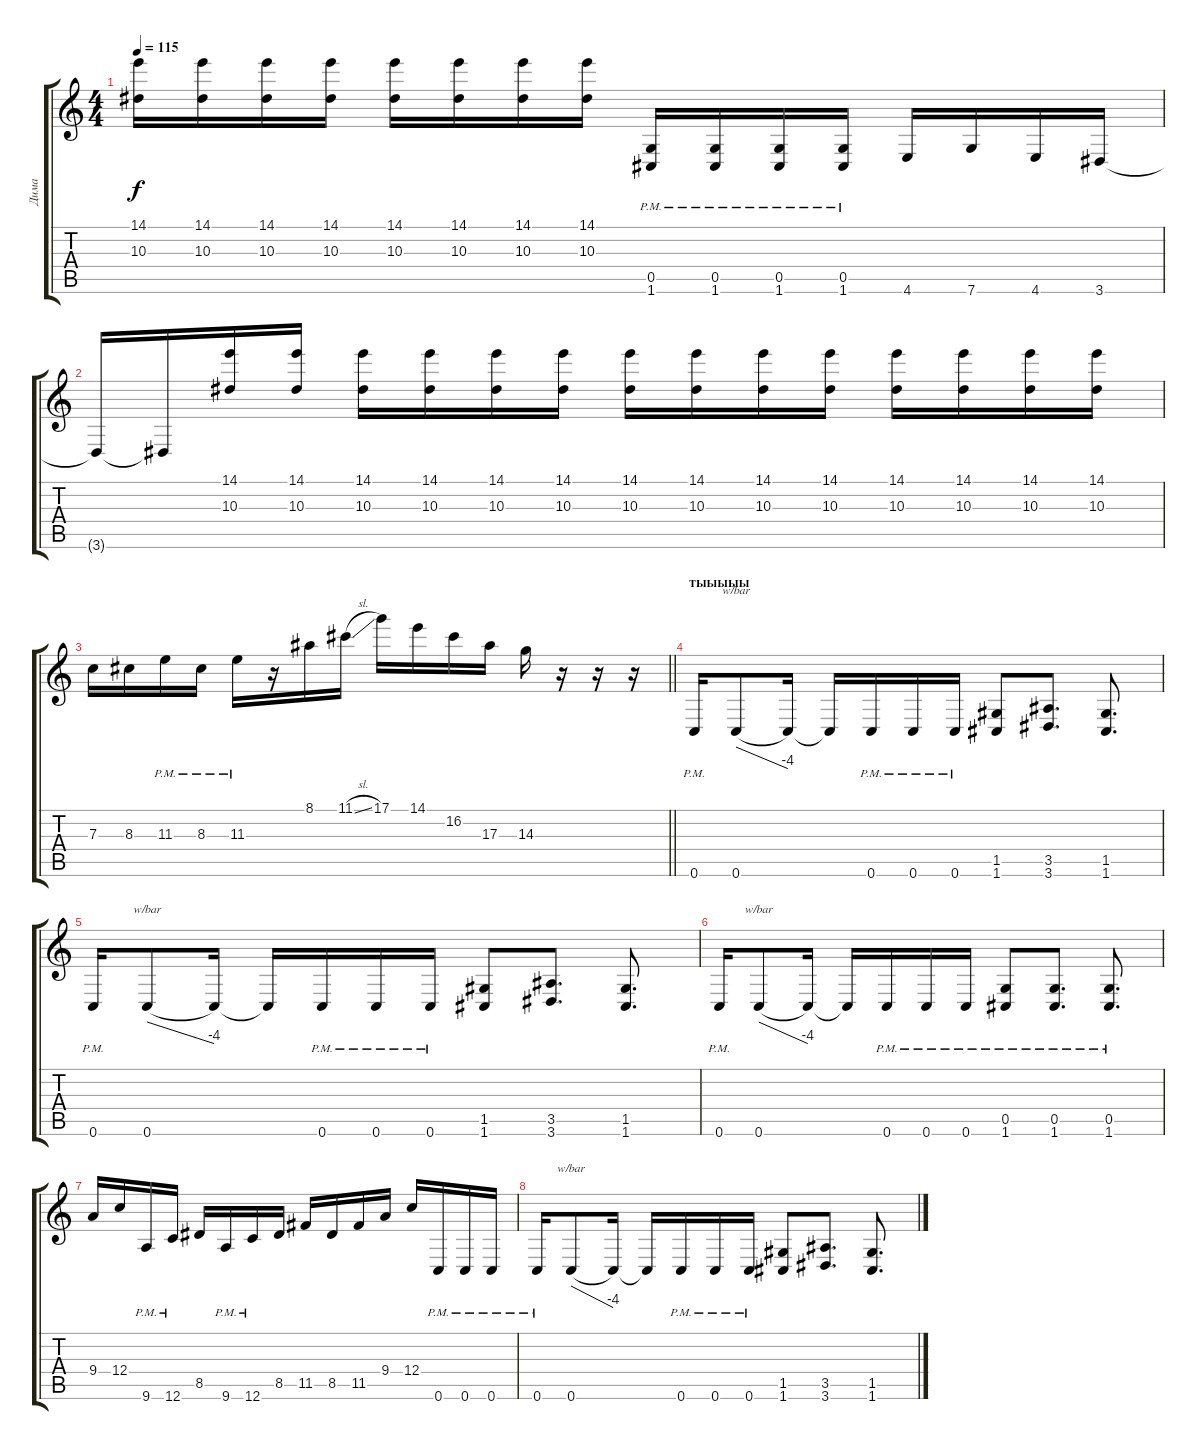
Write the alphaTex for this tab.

\track ("Дима" "Дима") {instrument distortionguitar}
\staff {score tabs}
\tuning (D4 A3 F3 C3 G2 C2) {hide}
\ts (4 4)
\tempo 115
\clef g2
\ks c
(14.1 10.3).16{dy f} (14.1 10.3).16 (14.1 10.3).16 (14.1 10.3).16 (14.1 10.3).16 (14.1 10.3).16 (14.1 10.3).16 (14.1 10.3).16 (0.5{pm} 1.6{pm}).16 (0.5{pm} 1.6{pm}).16 (0.5{pm} 1.6{pm}).16 (0.5{pm} 1.6{pm}).16 4.6.16 7.6.16 4.6.16 3.6.16 |
3.6{t}.16 3.6{t}.16 (14.1 10.3).16 (14.1 10.3).16 (14.1 10.3).16 (14.1 10.3).16 (14.1 10.3).16 (14.1 10.3).16 (14.1 10.3).16 (14.1 10.3).16 (14.1 10.3).16 (14.1 10.3).16 (14.1 10.3).16 (14.1 10.3).16 (14.1 10.3).16 (14.1 10.3).16 |
\barLineRight lightlight
7.3.16 8.3.16 11.3{pm}.16 8.3{pm}.16 11.3{pm}.16 r.16 8.1.16 11.1{sl}.16 17.1.16 14.1.16 16.2.16 17.3.16 14.3.16 r.16 r.16 r.16 |
\section ("" "тыыыыы")
0.6{pm}.16 0.6.8{tbe (dive default 0 0 60 -16)} 0.6{t}.16 0.6{t}.16 0.6{pm}.16 0.6{pm}.16 0.6{pm}.16 (1.5 1.6).8 (3.5 3.6).8{d} (1.5 1.6).8{d} |
0.6{pm}.16 0.6.8{tbe (dive default 0 0 60 -16)} 0.6{t}.16 0.6{t}.16 0.6{pm}.16 0.6{pm}.16 0.6{pm}.16 (1.5 1.6).8 (3.5 3.6).8{d} (1.5 1.6).8{d} |
0.6{pm}.16 0.6.8{tbe (dive default 0 0 60 -16)} 0.6{t}.16 0.6{t}.16 0.6{pm}.16 0.6{pm}.16 0.6{pm}.16 (0.5{pm} 1.6{pm}).8 (0.5{pm} 1.6{pm}).8{d} (0.5{pm} 1.6{pm}).8{d} |
9.4.16 12.4.16 9.6{pm}.16 12.6{pm}.16 8.5.16 9.6{pm}.16 12.6{pm}.16 8.5.16 11.5.16 8.5.16 11.5.16 9.4.16 12.4.16 0.6{pm}.16 0.6{pm}.16 0.6{pm}.16 |
0.6{pm}.16 0.6.8{tbe (dive default 0 0 60 -16)} 0.6{t}.16 0.6{t}.16 0.6{pm}.16 0.6{pm}.16 0.6{pm}.16 (1.5 1.6).8 (3.5 3.6).8{d} (1.5 1.6).8{d}
